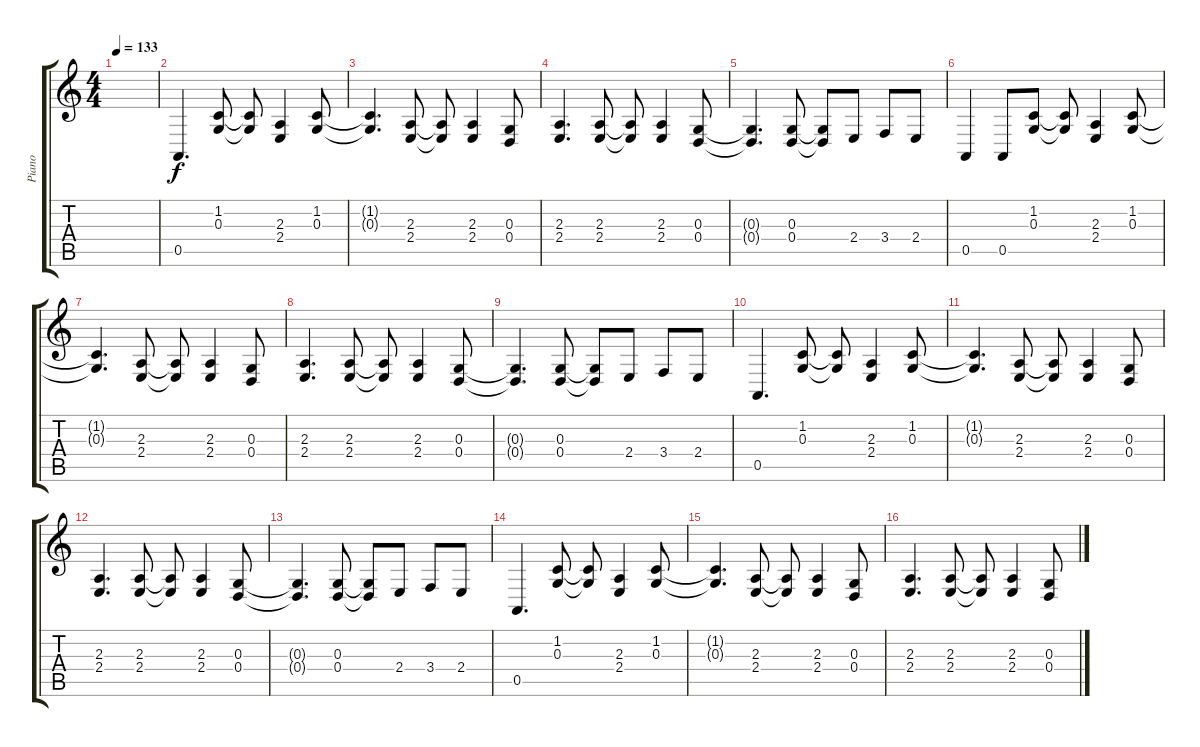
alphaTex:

\track ("Piano" "Piano") {instrument brightacousticpiano}
\staff {score tabs}
\tuning (E4 B3 G3 D3 A2 E2) {hide}
\ts (4 4)
\tempo 133
\clef g2
\ks c
|
0.5.4{d} (1.2 0.3).8 (1.2{t} 0.3{t}).8 (2.3 2.4).4 (1.2 0.3).8 |
(1.2{t} 0.3{t}).4{d} (2.3 2.4).8 (2.3{t} 2.4{t}).8 (2.3 2.4).4 (0.3 0.4).8 |
(2.3 2.4).4{d} (2.3 2.4).8 (2.3{t} 2.4{t}).8 (2.3 2.4).4 (0.3 0.4).8 |
(0.3{t} 0.4{t}).4{d} (0.3 0.4).8 (0.3{t} 0.4{t}).8 2.4.8 3.4.8 2.4.8 |
0.5.4 0.5.8 (1.2 0.3).8 (1.2{t} 0.3{t}).8 (2.3 2.4).4 (1.2 0.3).8 |
(1.2{t} 0.3{t}).4{d} (2.3 2.4).8 (2.3{t} 2.4{t}).8 (2.3 2.4).4 (0.3 0.4).8 |
(2.3 2.4).4{d} (2.3 2.4).8 (2.3{t} 2.4{t}).8 (2.3 2.4).4 (0.3 0.4).8 |
(0.3{t} 0.4{t}).4{d} (0.3 0.4).8 (0.3{t} 0.4{t}).8 2.4.8 3.4.8 2.4.8 |
0.5.4{d} (1.2 0.3).8 (1.2{t} 0.3{t}).8 (2.3 2.4).4 (1.2 0.3).8 |
(1.2{t} 0.3{t}).4{d} (2.3 2.4).8 (2.3{t} 2.4{t}).8 (2.3 2.4).4 (0.3 0.4).8 |
(2.3 2.4).4{d} (2.3 2.4).8 (2.3{t} 2.4{t}).8 (2.3 2.4).4 (0.3 0.4).8 |
(0.3{t} 0.4{t}).4{d} (0.3 0.4).8 (0.3{t} 0.4{t}).8 2.4.8 3.4.8 2.4.8 |
0.5.4{d} (1.2 0.3).8 (1.2{t} 0.3{t}).8 (2.3 2.4).4 (1.2 0.3).8 |
(1.2{t} 0.3{t}).4{d} (2.3 2.4).8 (2.3{t} 2.4{t}).8 (2.3 2.4).4 (0.3 0.4).8 |
(2.3 2.4).4{d} (2.3 2.4).8 (2.3{t} 2.4{t}).8 (2.3 2.4).4 (0.3 0.4).8
